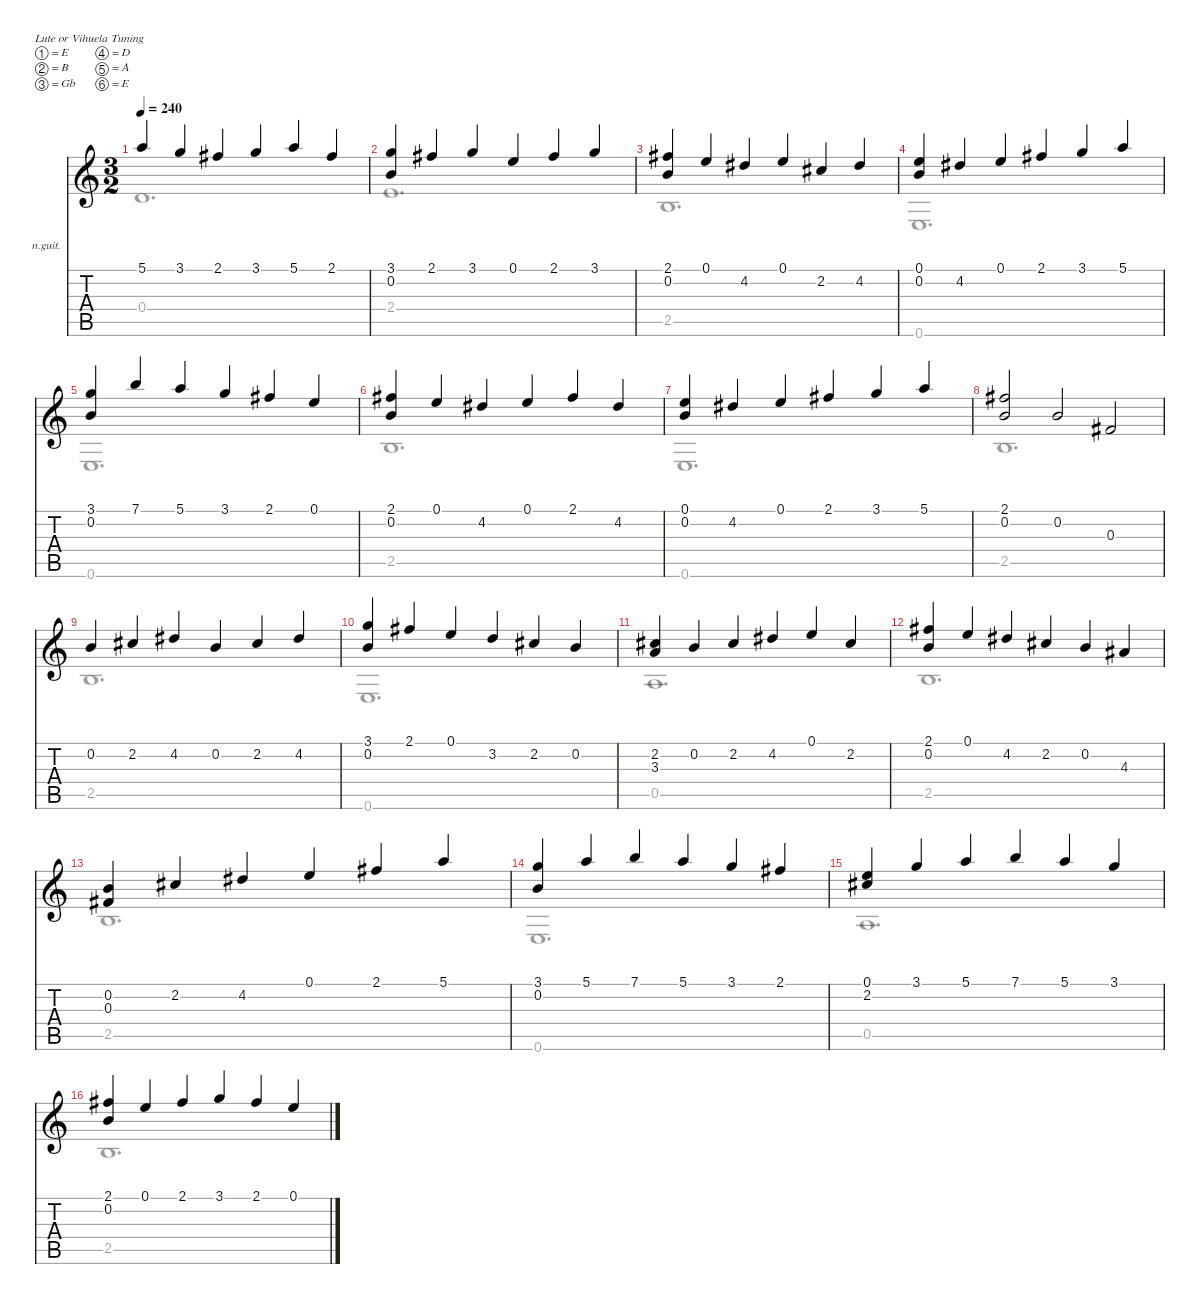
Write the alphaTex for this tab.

\defaultSystemsLayout 4
\hideDynamics
\bracketExtendMode nobrackets
\firstSystemTrackNameOrientation horizontal
\otherSystemsTrackNameOrientation horizontal
\track ("Nylon Guitar" "n.guit.") {instrument acousticguitarnylon}
\staff {score tabs}
\tuning (E4 B3 Gb3 D3 A2 E2)
\voice
\ts (3 2)
\tempo 240
\clef g2
\ks c
5.1.4{dy mf beam Up} 3.1.4{beam Up} 2.1{acc #}.4{beam Up} 3.1.4{beam Up} 5.1.4{beam Up} 2.1{acc #}.4{beam Up} |
(0.2 3.1).4{beam Up} 2.1{acc #}.4{beam Up} 3.1.4{beam Up} 0.1.4{beam Up} 2.1{acc #}.4{beam Up} 3.1.4{beam Up} |
(2.1{acc #} 0.2).4{beam Up} 0.1.4{beam Up} 4.2{acc #}.4{beam Up} 0.1.4{beam Up} 2.2{acc #}.4{beam Up} 4.2{acc #}.4{beam Up} |
(0.1 0.2).4{beam Up} 4.2{acc #}.4{beam Up} 0.1.4{beam Up} 2.1{acc #}.4{beam Up} 3.1.4{beam Up} 5.1.4{beam Up} |
(3.1 0.2).4{beam Up} 7.1.4{beam Up} 5.1.4{beam Up} 3.1.4{beam Up} 2.1{acc #}.4{beam Up} 0.1.4{beam Up} |
(0.2 2.1{acc #}).4{beam Up} 0.1.4{beam Up} 4.2{acc #}.4{beam Up} 0.1.4{beam Up} 2.1{acc #}.4{beam Up} 4.2{acc #}.4{beam Up} |
(0.1 0.2).4{beam Up} 4.2{acc #}.4{beam Up} 0.1.4{beam Up} 2.1{acc #}.4{beam Up} 3.1.4{beam Up} 5.1.4{beam Up} |
(0.2 2.1{acc #}).2{beam Up} 0.2.2{beam Up} 0.3{acc #}.2{beam Up} |
0.2.4{beam Up} 2.2{acc #}.4{beam Up} 4.2{acc #}.4{beam Up} 0.2.4{beam Up} 2.2{acc #}.4{beam Up} 4.2{acc #}.4{beam Up} |
(0.2 3.1).4{beam Up} 2.1{acc #}.4{beam Up} 0.1.4{beam Up} 3.2.4{beam Up} 2.2{acc #}.4{beam Up} 0.2.4{beam Up} |
(2.2{acc #} 3.3).4{beam Up} 0.2.4{beam Up} 2.2{acc #}.4{beam Up} 4.2{acc #}.4{beam Up} 0.1.4{beam Up} 2.2{acc #}.4{beam Up} |
(0.2 2.1{acc #}).4{beam Up} 0.1.4{beam Up} 4.2{acc #}.4{beam Up} 2.2{acc #}.4{beam Up} 0.2.4{beam Up} 4.3{acc #}.4{beam Up} |
(0.2 0.3{acc #}).4{beam Up} 2.2{acc #}.4{beam Up} 4.2{acc #}.4{beam Up} 0.1.4{beam Up} 2.1{acc #}.4{beam Up} 5.1.4{beam Up} |
(0.2 3.1).4{beam Up} 5.1.4{beam Up} 7.1.4{beam Up} 5.1.4{beam Up} 3.1.4{beam Up} 2.1{acc #}.4{beam Up} |
(2.2{acc #} 0.1).4{beam Up} 3.1.4{beam Up} 5.1.4{beam Up} 7.1.4{beam Up} 5.1.4{beam Up} 3.1.4{beam Up} |
(0.2 2.1{acc #}).4{beam Up} 0.1.4{beam Up} 2.1{acc #}.4{beam Up} 3.1.4{beam Up} 2.1{acc #}.4{beam Up} 0.1.4{beam Up}
\voice
\clef g2
\ottava regular
\simile none
\ks c
0.4.1{d dy mf beam Down} |
2.4.1{d beam Down} |
2.5.1{d beam Down} |
0.6.1{d beam Down} |
0.6.1{d beam Down} |
2.5.1{d beam Down} |
0.6.1{d beam Down} |
2.5.1{d beam Down} |
2.5.1{d beam Down} |
0.6.1{d beam Down} |
0.5.1{d beam Down} |
2.5.1{d beam Down} |
2.5.1{d beam Down} |
0.6.1{d beam Down} |
0.5.1{d beam Down} |
2.5.1{d beam Down}
